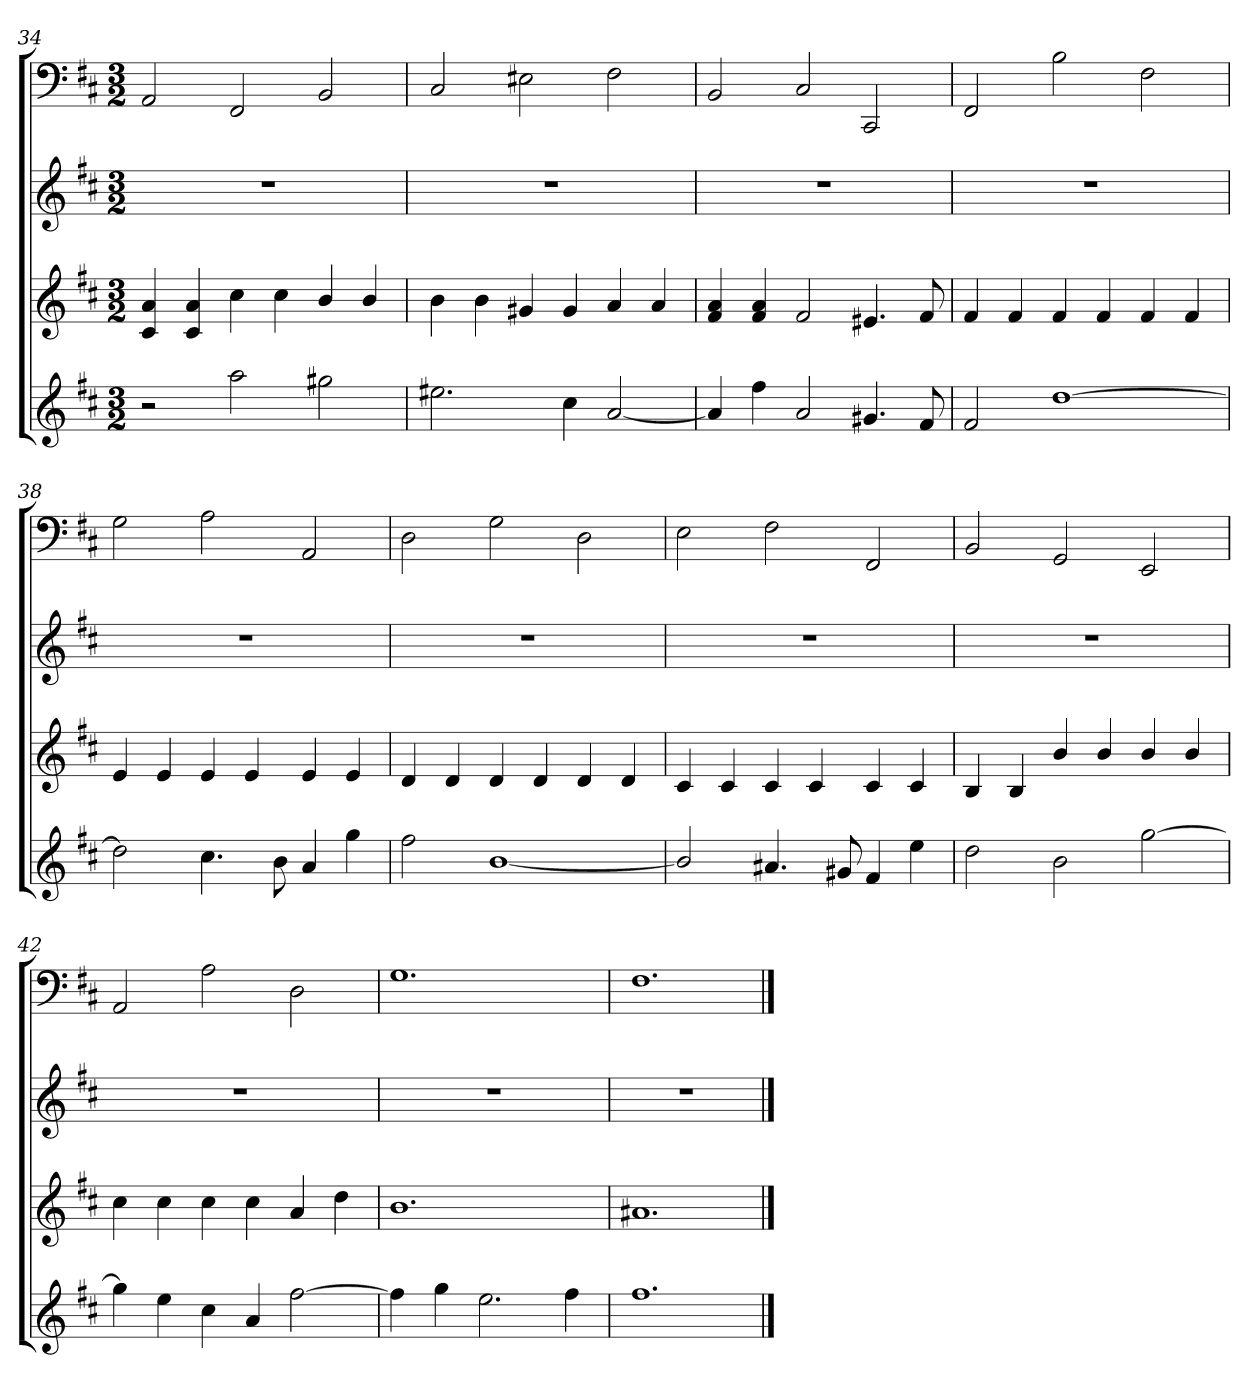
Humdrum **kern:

**kern	**kern	**kern	**kern
*part4	*part3	*part2	*part1
*staff4	*staff3	*staff2	*staff1
*clefG2	*clefG2	*clefG2	*clefF4
*k[f#c#]	*k[f#c#]	*k[f#c#]	*k[f#c#]
*D:	*D:	*D:	*D:
*M3/2	*M3/2	*M3/2	*M3/2
=34	=34	=34	=34
2r	4c#/ 4a/	1.r	2AA/
.	4c#/ 4a/	.	.
2aa\	4cc#\	.	2FF#/
.	4cc#\	.	.
2gg#X\	4b/	.	2BB/
.	4b/	.	.
=35	=35	=35	=35
2.ee#X\	4b\	1.r	2C#/
.	4b\	.	.
.	4g#X/	.	2E#X\
4cc#\	4g#/	.	.
[2a/	4a/	.	2F#\
.	4a/	.	.
=36	=36	=36	=36
4a/]	4f#/ 4a/	1.r	2BB/
4ff#\	4f#/ 4a/	.	.
2a/	2f#/	.	2C#/
4.g#X/	4.e#X/	.	2CC#/
8f#/	8f#/	.	.
=37	=37	=37	=37
2f#/	4f#/	1.r	2FF#/
.	4f#/	.	.
[1dd\	4f#/	.	2B\
.	4f#/	.	.
.	4f#/	.	2F#\
.	4f#/	.	.
=38	=38	=38	=38
2dd\]	4e/	1.r	2G\
.	4e/	.	.
4.cc#\	4e/	.	2A\
.	4e/	.	.
8b\	.	.	.
4a/	4e/	.	2AA/
4gg\	4e/	.	.
=39	=39	=39	=39
2ff#\	4d/	1.r	2D\
.	4d/	.	.
[1b/	4d/	.	2G\
.	4d/	.	.
.	4d/	.	2D\
.	4d/	.	.
=40	=40	=40	=40
2b/]	4c#/	1.r	2E\
.	4c#/	.	.
4.a#X/	4c#/	.	2F#\
.	4c#/	.	.
8g#X/	.	.	.
4f#/	4c#/	.	2FF#/
4ee\	4c#/	.	.
=41	=41	=41	=41
2dd\	4B/	1.r	2BB/
.	4B/	.	.
2b\	4b/	.	2GG/
.	4b/	.	.
[2gg\	4b/	.	2EE/
.	4b/	.	.
=42	=42	=42	=42
4gg\]	4cc#\	1.r	2AA/
4ee\	4cc#\	.	.
4cc#\	4cc#\	.	2A\
4a/	4cc#\	.	.
[2ff#\	4a/	.	2D\
.	4dd\	.	.
=43	=43	=43	=43
4ff#\]	1.b\	1.r	1.G\
4gg\	.	.	.
2.ee\	.	.	.
4ff#\	.	.	.
=44	=44	=44	=44
1.ff#\	1.a#X/	1.r	1.F#\
==	==	==	==
*-	*-	*-	*-
